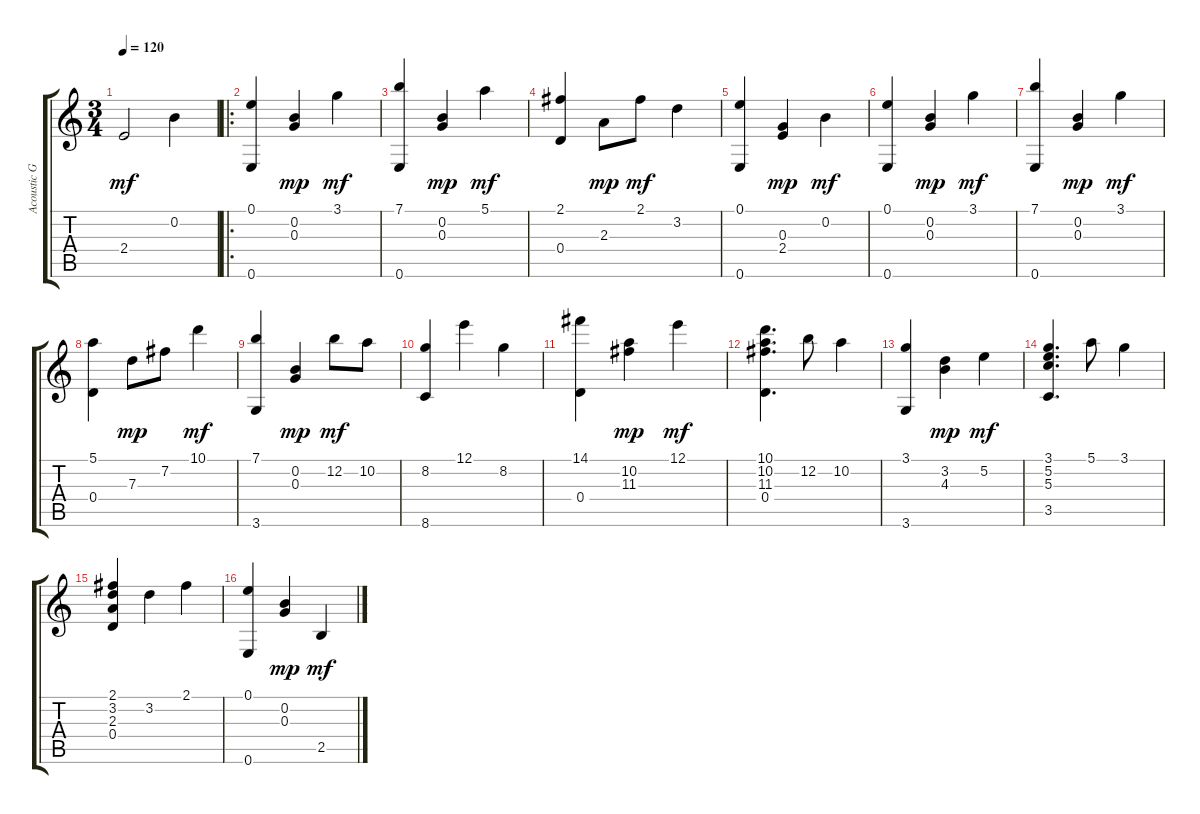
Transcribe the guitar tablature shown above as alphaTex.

\track ("Acoustic Guitar" "Acoustic G") {instrument acousticguitarnylon}
\staff {score tabs}
\tuning (E4 B3 G3 D3 A2 E2) {hide}
\ts (3 4)
\tempo 120
\clef g2
\ks c
2.4.2{dy mf} 0.2.4 |
\ro
(0.1 0.6).4 (0.2 0.3).4{dy mp} 3.1.4{dy mf} |
(7.1 0.6).4 (0.2 0.3).4{dy mp} 5.1.4{dy mf} |
(2.1 0.4).4 2.3.8{dy mp} 2.1.8{dy mf} 3.2.4 |
(0.1 0.6).4 (0.3 2.4).4{dy mp} 0.2.4{dy mf} |
(0.1 0.6).4 (0.2 0.3).4{dy mp} 3.1.4{dy mf} |
(7.1 0.6).4 (0.2 0.3).4{dy mp} 3.1.4{dy mf} |
(5.1 0.4).4 7.3.8{dy mp} 7.2.8 10.1.4{dy mf} |
(7.1 3.6).4 (0.2 0.3).4{dy mp} 12.2.8{dy mf} 10.2.8 |
(8.2 8.6).4 12.1.4 8.2.4 |
(14.1 0.4).4 (10.2 11.3).4{dy mp} 12.1.4{dy mf} |
(10.1 10.2 11.3 0.4).4{d} 12.2.8 10.2.4 |
(3.1 3.6).4 (3.2 4.3).4{dy mp} 5.2.4{dy mf} |
(3.1 5.2 5.3 3.5).4{d} 5.1.8 3.1.4 |
(2.1 3.2 2.3 0.4).4 3.2.4 2.1.4 |
(0.1 0.6).4 (0.2 0.3).4{dy mp} 2.5.4{dy mf}
